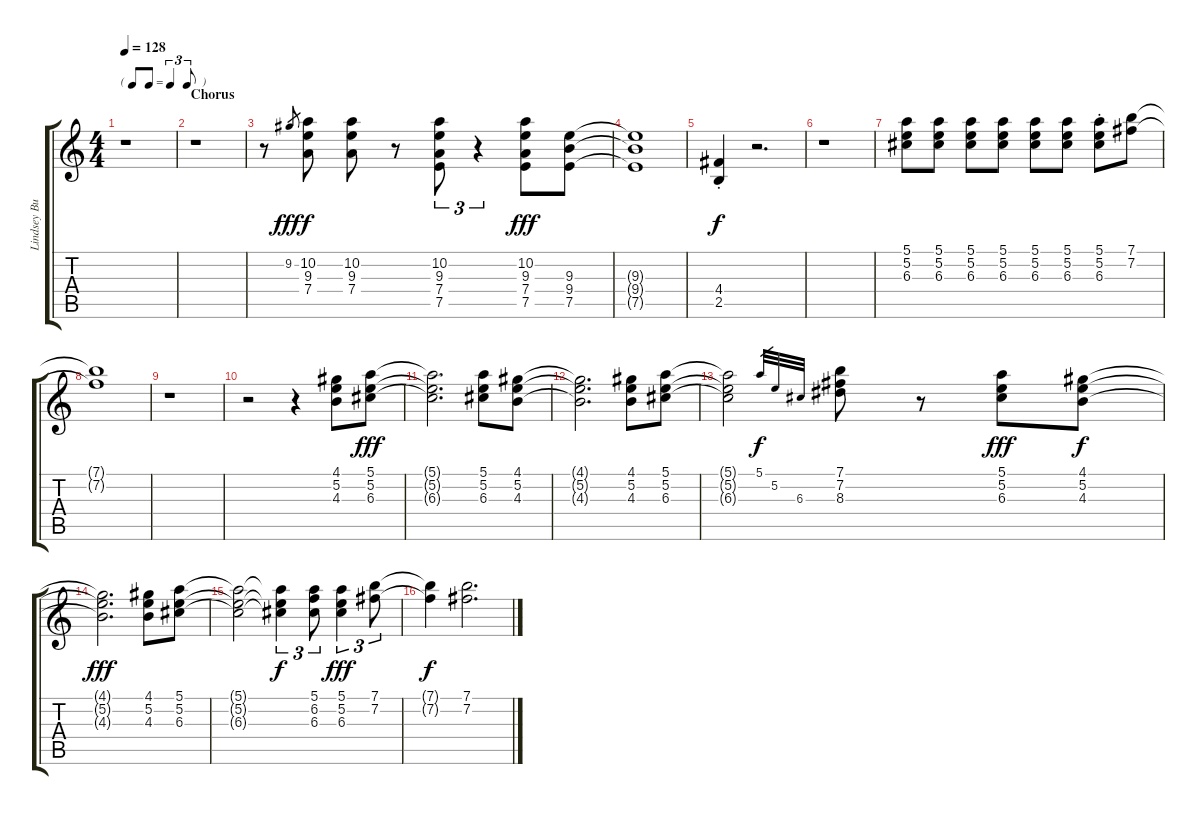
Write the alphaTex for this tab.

\track ("Lindsey Buckingham - Rhythm Guitar" "Lindsey Bu") {instrument overdrivenguitar}
\staff {score tabs}
\tuning (E4 B3 G3 D3 A2 E2) {hide}
\ts (4 4)
\tf triplet8th
\tempo 128
\clef g2
\ks c
r.1{dy fff} |
\section ("" "Chorus")
r.1 |
r.8 9.2.8{gr} (10.2 9.3 7.4).8{dy f} (10.2 9.3 7.4).8 r.8 (10.2 9.3 7.4 7.5).8{tu (3 2)} r.4{tu (3 2)} (10.2 9.3 7.4 7.5).8{dy fff} (9.3 9.4 7.5).8 |
(9.3{t} 9.4{t} 7.5{t}).1 |
(4.4{st} 2.5{st}).4{dy f} r.2{d} |
r.1 |
(5.1 5.2 6.3).8 (5.1 5.2 6.3).8 (5.1 5.2 6.3).8 (5.1 5.2 6.3).8 (5.1 5.2 6.3).8 (5.1 5.2 6.3).8 (5.1{st} 5.2{st} 6.3{st}).8 (7.1 7.2).8 |
(7.1{t} 7.2{t}).1 |
r.1 |
r.2 r.4 (4.1 5.2 4.3).8 (5.1 5.2 6.3).8{dy fff} |
(5.1{t} 5.2{t} 6.3{t}).2{d} (5.1 5.2 6.3).8 (4.1 5.2 4.3).8 |
(4.1{t} 5.2{t} 4.3{t}).2{d} (4.1 5.2 4.3).8 (5.1 5.2 6.3).8 |
(5.1{t} 5.2{t} 6.3{t}).2 5.1.32{gr dy f} 5.2.32{gr} 6.3.32{gr} (7.1 7.2 8.3).8 r.8 (5.1 5.2 6.3).8{dy fff} (4.1 5.2 4.3).8{dy f} |
(4.1{t} 5.2{t} 4.3{t}).2{d dy fff} (4.1 5.2 4.3).8 (5.1 5.2 6.3).8 |
(5.1{t} 5.2{t} 6.3{t}).2 (5.1{t} 5.2{t} 6.3{t}).4{tu (3 2) dy f} (5.1 6.2 6.3).8{tu (3 2)} (5.1 5.2 6.3).4{tu (3 2) dy fff} (7.1 7.2).8{tu (3 2)} |
(7.1{t} 7.2{t}).4{dy f} (7.1 7.2).2{d}
